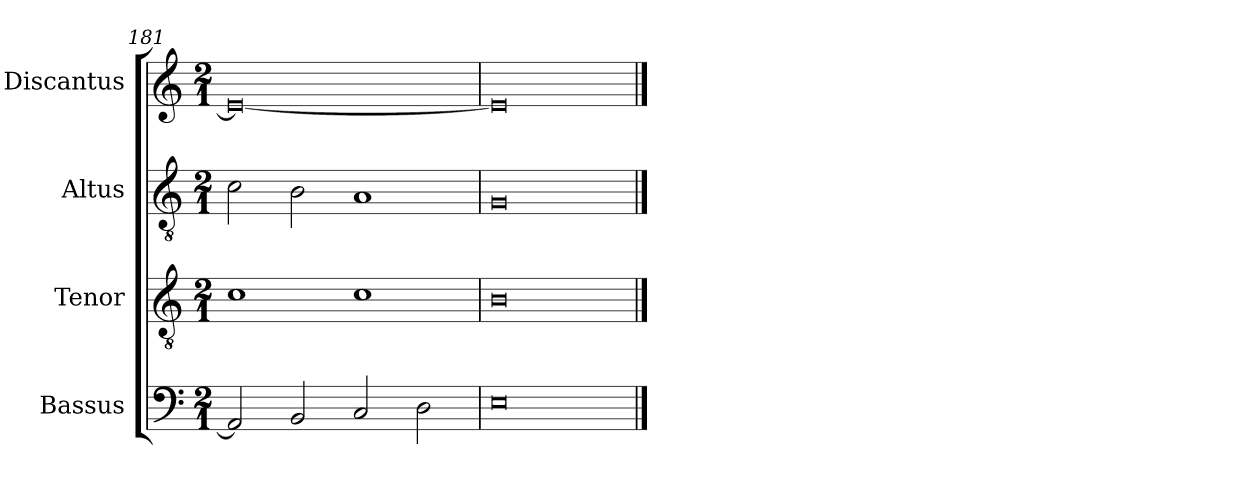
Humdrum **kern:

**kern	**kern	**kern	**kern
*part4	*part3	*part2	*part1
*staff4	*staff3	*staff2	*staff1
*I"Bassus	*I"Tenor	*I"Altus	*I"Discantus
*I'B	*I'T	*I'A	*I'D
*clefF4	*clefGv2	*clefGv2	*clefG2
*k[]	*k[]	*k[]	*k[]
*M2/1	*M2/1	*M2/1	*M2/1
=181	=181	=181	=181
2AA/]	1c	2c\	0e_
2BB/	.	2B\	.
2C/	1c	1A	.
2D\	.	.	.
=182	=182	=182	=182
0E	0B	0G	0e]
==	==	==	==
*-	*-	*-	*-
